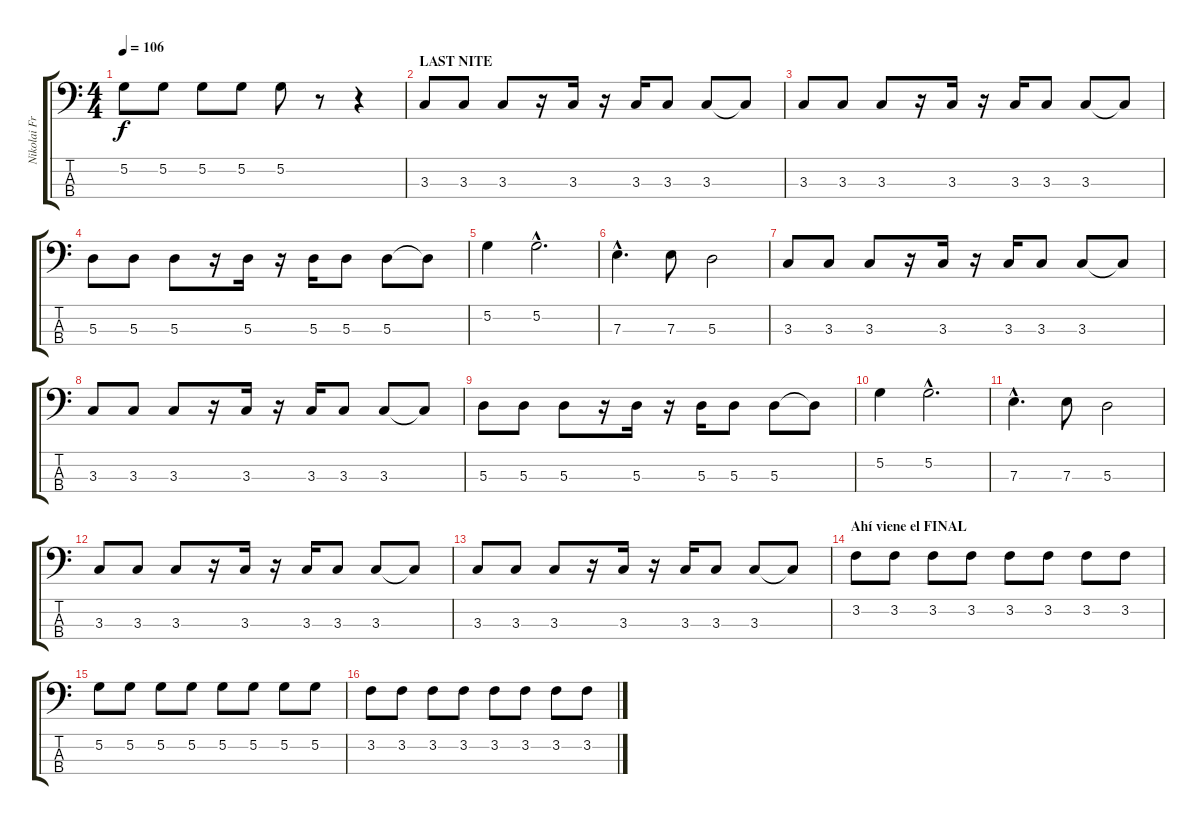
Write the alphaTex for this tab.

\track ("Nikolai Fraiture" "Nikolai Fr") {instrument electricbassfinger}
\staff {score tabs}
\tuning (G2 D2 A1 E1) {hide}
\ts (4 4)
\tempo 106
\clef f4
\ks c
5.2.8{dy f} 5.2.8 5.2.8 5.2.8 5.2.8 r.8 r.4 |
\section ("" "LAST NITE")
3.3.8 3.3.8 3.3.8 r.16 3.3.16 r.16 3.3.16 3.3.8 3.3.8 3.3{t}.8 |
3.3.8 3.3.8 3.3.8 r.16 3.3.16 r.16 3.3.16 3.3.8 3.3.8 3.3{t}.8 |
5.3.8 5.3.8 5.3.8 r.16 5.3.16 r.16 5.3.16 5.3.8 5.3.8 5.3{t}.8 |
5.2.4 5.2{hac}.2{d} |
7.3{hac}.4{d} 7.3.8 5.3.2 |
3.3.8 3.3.8 3.3.8 r.16 3.3.16 r.16 3.3.16 3.3.8 3.3.8 3.3{t}.8 |
3.3.8 3.3.8 3.3.8 r.16 3.3.16 r.16 3.3.16 3.3.8 3.3.8 3.3{t}.8 |
5.3.8 5.3.8 5.3.8 r.16 5.3.16 r.16 5.3.16 5.3.8 5.3.8 5.3{t}.8 |
5.2.4 5.2{hac}.2{d} |
7.3{hac}.4{d} 7.3.8 5.3.2 |
3.3.8 3.3.8 3.3.8 r.16 3.3.16 r.16 3.3.16 3.3.8 3.3.8 3.3{t}.8 |
3.3.8 3.3.8 3.3.8 r.16 3.3.16 r.16 3.3.16 3.3.8 3.3.8 3.3{t}.8 |
\section ("" "Ahí viene el FINAL")
3.2.8 3.2.8 3.2.8 3.2.8 3.2.8 3.2.8 3.2.8 3.2.8 |
5.2.8 5.2.8 5.2.8 5.2.8 5.2.8 5.2.8 5.2.8 5.2.8 |
3.2.8 3.2.8 3.2.8 3.2.8 3.2.8 3.2.8 3.2.8 3.2.8
